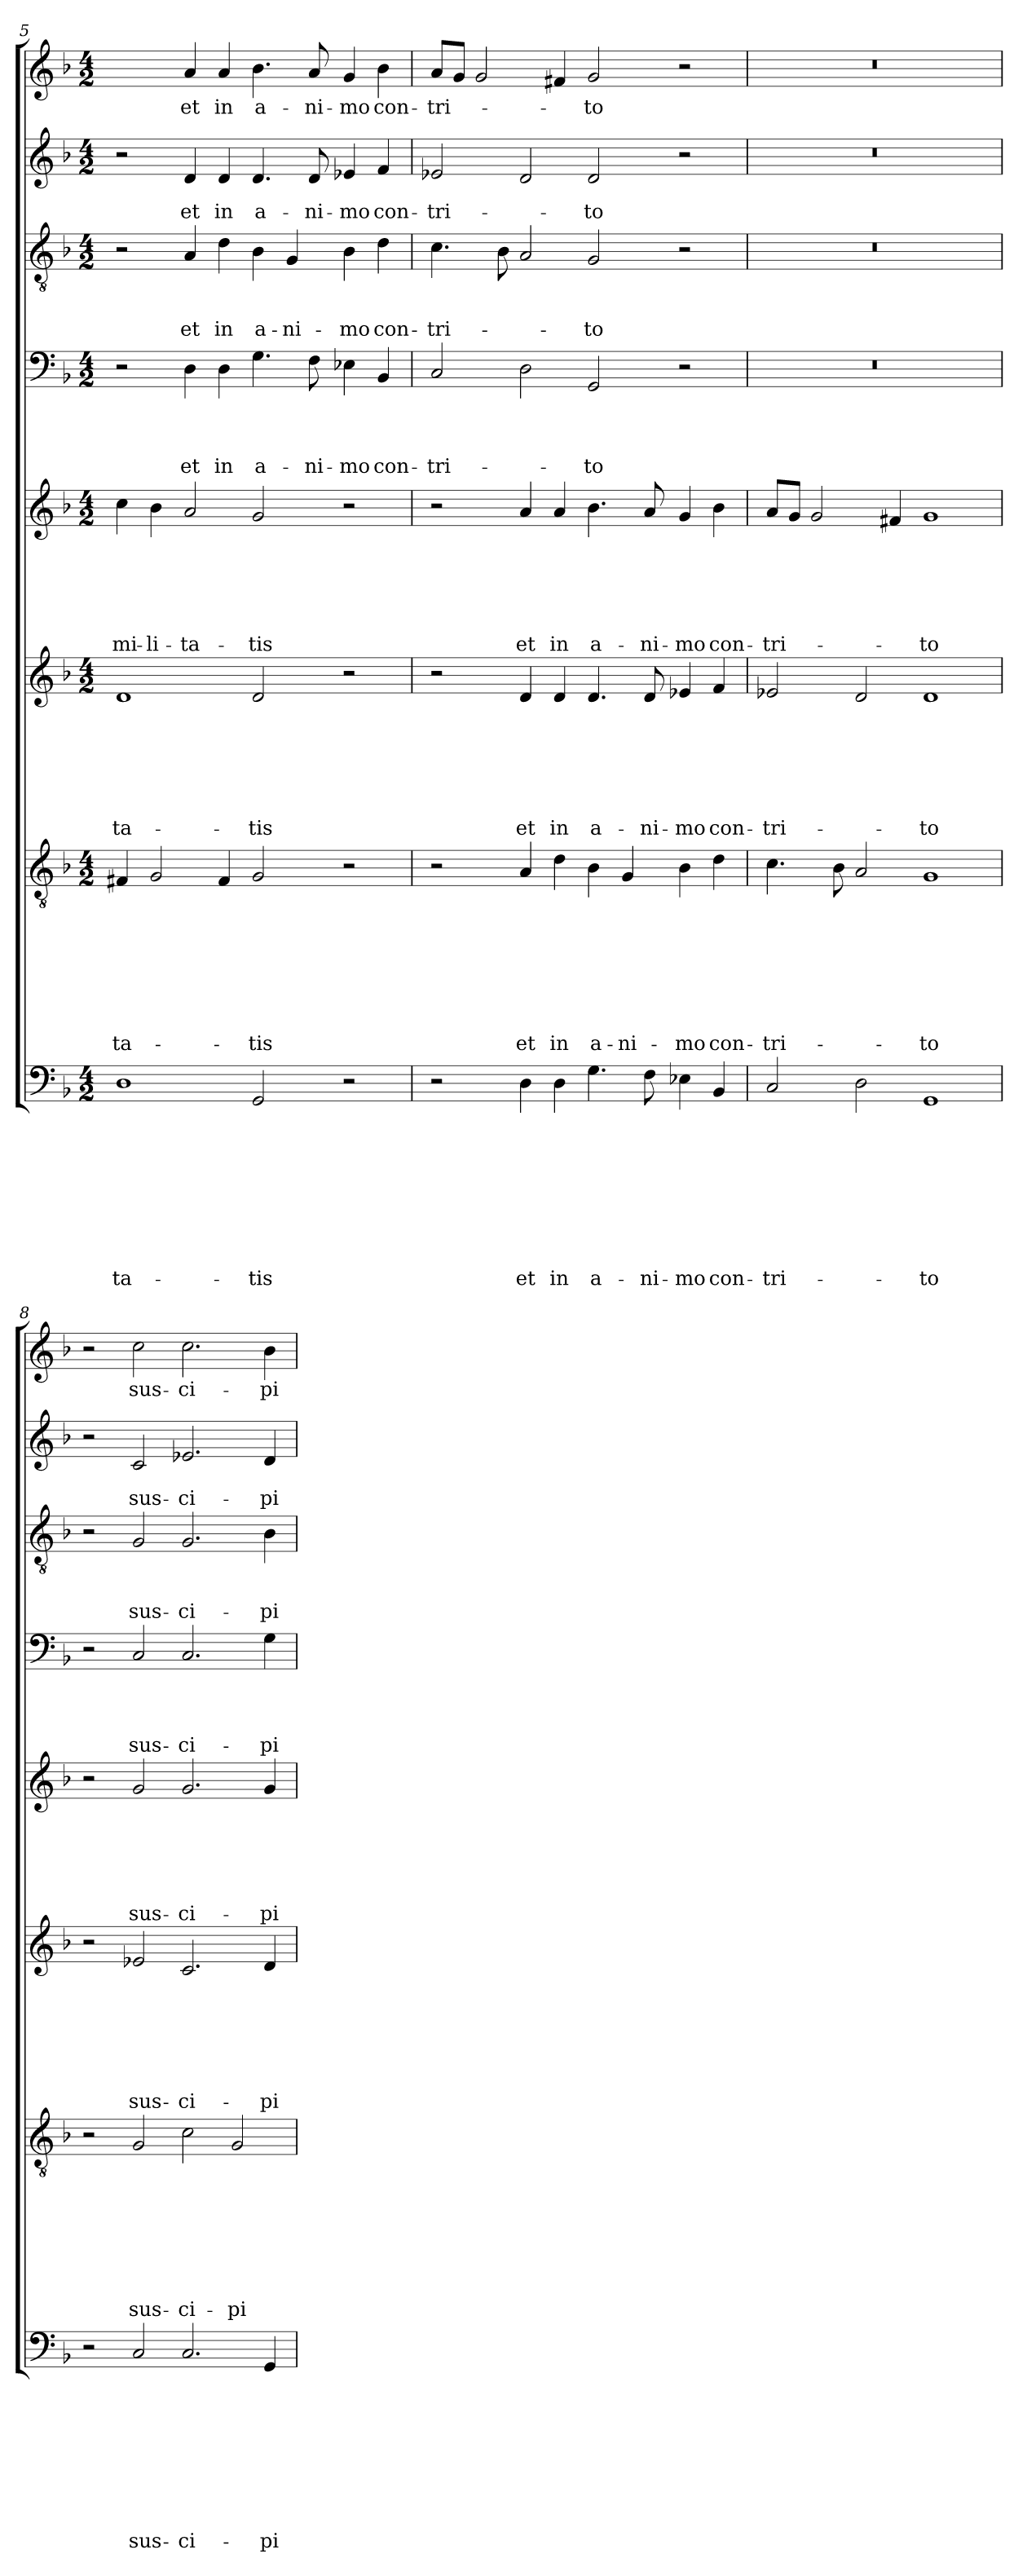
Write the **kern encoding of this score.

**kern	**text	**text	**text	**text	**text	**text	**text	**text	**text	**kern	**text	**text	**text	**text	**text	**text	**text	**text	**kern	**text	**text	**text	**text	**text	**text	**text	**kern	**text	**text	**text	**text	**text	**text	**kern	**text	**text	**text	**text	**kern	**text	**text	**text	**kern	**text	**text	**kern	**text
*part8	*part8	*part8	*part8	*part8	*part8	*part8	*part8	*part8	*part8	*part7	*part7	*part7	*part7	*part7	*part7	*part7	*part7	*part7	*part6	*part6	*part6	*part6	*part6	*part6	*part6	*part6	*part5	*part5	*part5	*part5	*part5	*part5	*part5	*part4	*part4	*part4	*part4	*part4	*part3	*part3	*part3	*part3	*part2	*part2	*part2	*part1	*part1
*staff8	*staff8	*staff8	*staff8	*staff8	*staff8	*staff8	*staff8	*staff8	*staff8	*staff7	*staff7	*staff7	*staff7	*staff7	*staff7	*staff7	*staff7	*staff7	*staff6	*staff6	*staff6	*staff6	*staff6	*staff6	*staff6	*staff6	*staff5	*staff5	*staff5	*staff5	*staff5	*staff5	*staff5	*staff4	*staff4	*staff4	*staff4	*staff4	*staff3	*staff3	*staff3	*staff3	*staff2	*staff2	*staff2	*staff1	*staff1
!!LO:LB:g=z
*clefF4	*	*	*	*	*	*	*	*	*	*clefGv2	*	*	*	*	*	*	*	*	*clefG2	*	*	*	*	*	*	*	*clefG2	*	*	*	*	*	*	*clefF4	*	*	*	*	*clefGv2	*	*	*	*clefG2	*	*	*clefG2	*
*k[b-]	*	*	*	*	*	*	*	*	*	*k[b-]	*	*	*	*	*	*	*	*	*k[b-]	*	*	*	*	*	*	*	*k[b-]	*	*	*	*	*	*	*k[b-]	*	*	*	*	*k[b-]	*	*	*	*k[b-]	*	*	*k[b-]	*
*d:	*	*	*	*	*	*	*	*	*	*d:	*	*	*	*	*	*	*	*	*d:	*	*	*	*	*	*	*	*d:	*	*	*	*	*	*	*d:	*	*	*	*	*d:	*	*	*	*d:	*	*	*d:	*
*M4/2	*	*	*	*	*	*	*	*	*	*M4/2	*	*	*	*	*	*	*	*	*M4/2	*	*	*	*	*	*	*	*M4/2	*	*	*	*	*	*	*M4/2	*	*	*	*	*M4/2	*	*	*	*M4/2	*	*	*M4/2	*
=5	=5	=5	=5	=5	=5	=5	=5	=5	=5	=5	=5	=5	=5	=5	=5	=5	=5	=5	=5	=5	=5	=5	=5	=5	=5	=5	=5	=5	=5	=5	=5	=5	=5	=5	=5	=5	=5	=5	=5	=5	=5	=5	=5	=5	=5	=5	=5
!	!	!	!	!	!	!	!	!	!LO:LY:b	!	!	!	!	!	!	!	!	!LO:LY:b	!	!	!	!	!	!	!	!LO:LY:b	!	!	!	!	!	!	!LO:LY:b	!	!	!	!	!	!	!	!	!	!	!	!	!	!
1D	.	.	.	.	.	.	.	.	-ta-	4F#X/	.	.	.	.	.	.	.	-ta-	1d	.	.	.	.	.	.	-ta-	4cc\	.	.	.	.	.	-mi-	2r	.	.	.	.	2r	.	.	.	2r	.	.	2ryy	.
!	!	!	!	!	!	!	!	!	!	!	!	!	!	!	!	!	!	!	!	!	!	!	!	!	!	!	!	!	!	!	!	!	!LO:LY:b	!	!	!	!	!	!	!	!	!	!	!	!	!	!
.	.	.	.	.	.	.	.	.	.	2G/	.	.	.	.	.	.	.	.	.	.	.	.	.	.	.	.	4b-\	.	.	.	.	.	-li-	.	.	.	.	.	.	.	.	.	.	.	.	.	.
!	!	!	!	!	!	!	!	!	!	!	!	!	!	!	!	!	!	!	!	!	!	!	!	!	!	!	!	!	!	!	!	!	!LO:LY:b	!	!	!	!	!LO:LY:b	!	!	!	!LO:LY:b	!	!	!LO:LY:b	!	!LO:LY:b
.	.	.	.	.	.	.	.	.	.	.	.	.	.	.	.	.	.	.	.	.	.	.	.	.	.	.	2a/	.	.	.	.	.	-ta-	4D\	.	.	.	et	4A/	.	.	et	4d/	.	et	4a/	et
!	!	!	!	!	!	!	!	!	!	!	!	!	!	!	!	!	!	!	!	!	!	!	!	!	!	!	!	!	!	!	!	!	!	!	!	!	!	!LO:LY:b	!	!	!	!LO:LY:b	!	!	!LO:LY:b	!	!LO:LY:b
.	.	.	.	.	.	.	.	.	.	4F#/	.	.	.	.	.	.	.	.	.	.	.	.	.	.	.	.	.	.	.	.	.	.	.	4D\	.	.	.	in	4d\	.	.	in	4d/	.	in	4a/	in
!	!	!	!	!	!	!	!	!	!LO:LY:b	!	!	!	!	!	!	!	!	!LO:LY:b	!	!	!	!	!	!	!	!LO:LY:b	!	!	!	!	!	!	!LO:LY:b	!	!	!	!	!LO:LY:b	!	!	!	!LO:LY:b	!	!	!LO:LY:b	!	!LO:LY:b
2GG/	.	.	.	.	.	.	.	.	-tis	2G/	.	.	.	.	.	.	.	-tis	2d/	.	.	.	.	.	.	-tis	2g/	.	.	.	.	.	-tis	4.G\	.	.	.	a-	4B-\	.	.	a-	4.d/	.	a-	4.b-\	a-
!	!	!	!	!	!	!	!	!	!	!	!	!	!	!	!	!	!	!	!	!	!	!	!	!	!	!	!	!	!	!	!	!	!	!	!	!	!	!	!	!	!	!LO:LY:b	!	!	!	!	!
.	.	.	.	.	.	.	.	.	.	.	.	.	.	.	.	.	.	.	.	.	.	.	.	.	.	.	.	.	.	.	.	.	.	.	.	.	.	.	4G/	.	.	-ni-	.	.	.	.	.
!	!	!	!	!	!	!	!	!	!	!	!	!	!	!	!	!	!	!	!	!	!	!	!	!	!	!	!	!	!	!	!	!	!	!	!	!	!	!LO:LY:b	!	!	!	!	!	!	!LO:LY:b	!	!LO:LY:b
.	.	.	.	.	.	.	.	.	.	.	.	.	.	.	.	.	.	.	.	.	.	.	.	.	.	.	.	.	.	.	.	.	.	8F\	.	.	.	-ni-	.	.	.	.	8d/	.	-ni-	8a/	-ni-
!	!	!	!	!	!	!	!	!	!	!	!	!	!	!	!	!	!	!	!	!	!	!	!	!	!	!	!	!	!	!	!	!	!	!	!	!	!	!LO:LY:b	!	!	!	!LO:LY:b	!	!	!LO:LY:b	!	!LO:LY:b
2r	.	.	.	.	.	.	.	.	.	2r	.	.	.	.	.	.	.	.	2r	.	.	.	.	.	.	.	2r	.	.	.	.	.	.	4E-X\	.	.	.	-mo	4B-\	.	.	-mo	4e-X/	.	-mo	4g/	-mo
!	!	!	!	!	!	!	!	!	!	!	!	!	!	!	!	!	!	!	!	!	!	!	!	!	!	!	!	!	!	!	!	!	!	!	!	!	!	!LO:LY:b	!	!	!	!LO:LY:b	!	!	!LO:LY:b	!	!LO:LY:b
.	.	.	.	.	.	.	.	.	.	.	.	.	.	.	.	.	.	.	.	.	.	.	.	.	.	.	.	.	.	.	.	.	.	4BB-/	.	.	.	con-	4d\	.	.	con-	4f/	.	con-	4b-\	con-
=6	=6	=6	=6	=6	=6	=6	=6	=6	=6	=6	=6	=6	=6	=6	=6	=6	=6	=6	=6	=6	=6	=6	=6	=6	=6	=6	=6	=6	=6	=6	=6	=6	=6	=6	=6	=6	=6	=6	=6	=6	=6	=6	=6	=6	=6	=6	=6
!	!	!	!	!	!	!	!	!	!	!	!	!	!	!	!	!	!	!	!	!	!	!	!	!	!	!	!	!	!	!	!	!	!	!	!	!	!	!LO:LY:b	!	!	!	!LO:LY:b	!	!	!LO:LY:b	!	!LO:LY:b
2r	.	.	.	.	.	.	.	.	.	2r	.	.	.	.	.	.	.	.	2r	.	.	.	.	.	.	.	2r	.	.	.	.	.	.	2C/	.	.	.	-tri-	4.c\	.	.	-tri-	2e-X/	.	-tri-	8a/L	-tri-
.	.	.	.	.	.	.	.	.	.	.	.	.	.	.	.	.	.	.	.	.	.	.	.	.	.	.	.	.	.	.	.	.	.	.	.	.	.	.	.	.	.	.	.	.	.	8g/J	.
.	.	.	.	.	.	.	.	.	.	.	.	.	.	.	.	.	.	.	.	.	.	.	.	.	.	.	.	.	.	.	.	.	.	.	.	.	.	.	.	.	.	.	.	.	.	2g/	.
.	.	.	.	.	.	.	.	.	.	.	.	.	.	.	.	.	.	.	.	.	.	.	.	.	.	.	.	.	.	.	.	.	.	.	.	.	.	.	8B-\	.	.	.	.	.	.	.	.
!	!	!	!	!	!	!	!	!	!LO:LY:b	!	!	!	!	!	!	!	!	!LO:LY:b	!	!	!	!	!	!	!	!LO:LY:b	!	!	!	!	!	!	!LO:LY:b	!	!	!	!	!	!	!	!	!	!	!	!	!	!
4D\	.	.	.	.	.	.	.	.	et	4A/	.	.	.	.	.	.	.	et	4d/	.	.	.	.	.	.	et	4a/	.	.	.	.	.	et	2D\	.	.	.	.	2A/	.	.	.	2d/	.	.	.	.
!	!	!	!	!	!	!	!	!	!LO:LY:b	!	!	!	!	!	!	!	!	!LO:LY:b	!	!	!	!	!	!	!	!LO:LY:b	!	!	!	!	!	!	!LO:LY:b	!	!	!	!	!	!	!	!	!	!	!	!	!	!
4D\	.	.	.	.	.	.	.	.	in	4d\	.	.	.	.	.	.	.	in	4d/	.	.	.	.	.	.	in	4a/	.	.	.	.	.	in	.	.	.	.	.	.	.	.	.	.	.	.	4f#X/	.
!	!	!	!	!	!	!	!	!	!LO:LY:b	!	!	!	!	!	!	!	!	!LO:LY:b	!	!	!	!	!	!	!	!LO:LY:b	!	!	!	!	!	!	!LO:LY:b	!	!	!	!	!LO:LY:b	!	!	!	!LO:LY:b	!	!	!LO:LY:b	!	!LO:LY:b
4.G\	.	.	.	.	.	.	.	.	a-	4B-\	.	.	.	.	.	.	.	a-	4.d/	.	.	.	.	.	.	a-	4.b-\	.	.	.	.	.	a-	2GG/	.	.	.	-to	2G/	.	.	-to	2d/	.	-to	2g/	-to
!	!	!	!	!	!	!	!	!	!	!	!	!	!	!	!	!	!	!LO:LY:b	!	!	!	!	!	!	!	!	!	!	!	!	!	!	!	!	!	!	!	!	!	!	!	!	!	!	!	!	!
.	.	.	.	.	.	.	.	.	.	4G/	.	.	.	.	.	.	.	-ni-	.	.	.	.	.	.	.	.	.	.	.	.	.	.	.	.	.	.	.	.	.	.	.	.	.	.	.	.	.
!	!	!	!	!	!	!	!	!	!LO:LY:b	!	!	!	!	!	!	!	!	!	!	!	!	!	!	!	!	!LO:LY:b	!	!	!	!	!	!	!LO:LY:b	!	!	!	!	!	!	!	!	!	!	!	!	!	!
8F\	.	.	.	.	.	.	.	.	-ni-	.	.	.	.	.	.	.	.	.	8d/	.	.	.	.	.	.	-ni-	8a/	.	.	.	.	.	-ni-	.	.	.	.	.	.	.	.	.	.	.	.	.	.
!	!	!	!	!	!	!	!	!	!LO:LY:b	!	!	!	!	!	!	!	!	!LO:LY:b	!	!	!	!	!	!	!	!LO:LY:b	!	!	!	!	!	!	!LO:LY:b	!	!	!	!	!	!	!	!	!	!	!	!	!	!
4E-X\	.	.	.	.	.	.	.	.	-mo	4B-\	.	.	.	.	.	.	.	-mo	4e-X/	.	.	.	.	.	.	-mo	4g/	.	.	.	.	.	-mo	2r	.	.	.	.	2r	.	.	.	2r	.	.	2r	.
!	!	!	!	!	!	!	!	!	!LO:LY:b	!	!	!	!	!	!	!	!	!LO:LY:b	!	!	!	!	!	!	!	!LO:LY:b	!	!	!	!	!	!	!LO:LY:b	!	!	!	!	!	!	!	!	!	!	!	!	!	!
4BB-/	.	.	.	.	.	.	.	.	con-	4d\	.	.	.	.	.	.	.	con-	4f/	.	.	.	.	.	.	con-	4b-\	.	.	.	.	.	con-	.	.	.	.	.	.	.	.	.	.	.	.	.	.
=7	=7	=7	=7	=7	=7	=7	=7	=7	=7	=7	=7	=7	=7	=7	=7	=7	=7	=7	=7	=7	=7	=7	=7	=7	=7	=7	=7	=7	=7	=7	=7	=7	=7	=7	=7	=7	=7	=7	=7	=7	=7	=7	=7	=7	=7	=7	=7
!	!	!	!	!	!	!	!	!	!LO:LY:b	!	!	!	!	!	!	!	!	!LO:LY:b	!	!	!	!	!	!	!	!LO:LY:b	!	!	!	!	!	!	!LO:LY:b	!	!	!	!	!	!	!	!	!	!	!	!	!	!
2C/	.	.	.	.	.	.	.	.	-tri-	4.c\	.	.	.	.	.	.	.	-tri-	2e-X/	.	.	.	.	.	.	-tri-	8a/L	.	.	.	.	.	-tri-	0r	.	.	.	.	0r	.	.	.	0r	.	.	0r	.
.	.	.	.	.	.	.	.	.	.	.	.	.	.	.	.	.	.	.	.	.	.	.	.	.	.	.	8g/J	.	.	.	.	.	.	.	.	.	.	.	.	.	.	.	.	.	.	.	.
.	.	.	.	.	.	.	.	.	.	.	.	.	.	.	.	.	.	.	.	.	.	.	.	.	.	.	2g/	.	.	.	.	.	.	.	.	.	.	.	.	.	.	.	.	.	.	.	.
.	.	.	.	.	.	.	.	.	.	8B-\	.	.	.	.	.	.	.	.	.	.	.	.	.	.	.	.	.	.	.	.	.	.	.	.	.	.	.	.	.	.	.	.	.	.	.	.	.
2D\	.	.	.	.	.	.	.	.	.	2A/	.	.	.	.	.	.	.	.	2d/	.	.	.	.	.	.	.	.	.	.	.	.	.	.	.	.	.	.	.	.	.	.	.	.	.	.	.	.
.	.	.	.	.	.	.	.	.	.	.	.	.	.	.	.	.	.	.	.	.	.	.	.	.	.	.	4f#X/	.	.	.	.	.	.	.	.	.	.	.	.	.	.	.	.	.	.	.	.
!	!	!	!	!	!	!	!	!	!LO:LY:b	!	!	!	!	!	!	!	!	!LO:LY:b	!	!	!	!	!	!	!	!LO:LY:b	!	!	!	!	!	!	!LO:LY:b	!	!	!	!	!	!	!	!	!	!	!	!	!	!
1GG	.	.	.	.	.	.	.	.	-to	1G	.	.	.	.	.	.	.	-to	1d	.	.	.	.	.	.	-to	1g	.	.	.	.	.	-to	.	.	.	.	.	.	.	.	.	.	.	.	.	.
=8	=8	=8	=8	=8	=8	=8	=8	=8	=8	=8	=8	=8	=8	=8	=8	=8	=8	=8	=8	=8	=8	=8	=8	=8	=8	=8	=8	=8	=8	=8	=8	=8	=8	=8	=8	=8	=8	=8	=8	=8	=8	=8	=8	=8	=8	=8	=8
2r	.	.	.	.	.	.	.	.	.	2r	.	.	.	.	.	.	.	.	2r	.	.	.	.	.	.	.	2r	.	.	.	.	.	.	2r	.	.	.	.	2r	.	.	.	2r	.	.	2r	.
!	!	!	!	!	!	!	!	!	!LO:LY:b	!	!	!	!	!	!	!	!	!LO:LY:b	!	!	!	!	!	!	!	!LO:LY:b	!	!	!	!	!	!	!LO:LY:b	!	!	!	!	!LO:LY:b	!	!	!	!LO:LY:b	!	!	!LO:LY:b	!	!LO:LY:b
2C/	.	.	.	.	.	.	.	.	sus-	2G/	.	.	.	.	.	.	.	sus-	2e-X/	.	.	.	.	.	.	sus-	2g/	.	.	.	.	.	sus-	2C/	.	.	.	sus-	2G/	.	.	sus-	2c/	.	sus-	2cc\	sus-
!	!	!	!	!	!	!	!	!	!LO:LY:b	!	!	!	!	!	!	!	!	!LO:LY:b	!	!	!	!	!	!	!	!LO:LY:b	!	!	!	!	!	!	!LO:LY:b	!	!	!	!	!LO:LY:b	!	!	!	!LO:LY:b	!	!	!LO:LY:b	!	!LO:LY:b
2.C/	.	.	.	.	.	.	.	.	-ci-	2c\	.	.	.	.	.	.	.	-ci-	2.c/	.	.	.	.	.	.	-ci-	2.g/	.	.	.	.	.	-ci-	2.C/	.	.	.	-ci-	2.G/	.	.	-ci-	2.e-X/	.	-ci-	2.cc\	-ci-
!	!	!	!	!	!	!	!	!	!	!	!	!	!	!	!	!	!	!LO:LY:b	!	!	!	!	!	!	!	!	!	!	!	!	!	!	!	!	!	!	!	!	!	!	!	!	!	!	!	!	!
.	.	.	.	.	.	.	.	.	.	2G/	.	.	.	.	.	.	.	-pi-	.	.	.	.	.	.	.	.	.	.	.	.	.	.	.	.	.	.	.	.	.	.	.	.	.	.	.	.	.
!	!	!	!	!	!	!	!	!	!LO:LY:b	!	!	!	!	!	!	!	!	!	!	!	!	!	!	!	!	!LO:LY:b	!	!	!	!	!	!	!LO:LY:b	!	!	!	!	!LO:LY:b	!	!	!	!LO:LY:b	!	!	!LO:LY:b	!	!LO:LY:b
4GG/	.	.	.	.	.	.	.	.	-pi-	.	.	.	.	.	.	.	.	.	4d/	.	.	.	.	.	.	-pi-	4g/	.	.	.	.	.	-pi-	4G\	.	.	.	-pi-	4B-\	.	.	-pi-	4d/	.	-pi-	4b-\	-pi-
=	=	=	=	=	=	=	=	=	=	=	=	=	=	=	=	=	=	=	=	=	=	=	=	=	=	=	=	=	=	=	=	=	=	=	=	=	=	=	=	=	=	=	=	=	=	=	=
*-	*-	*-	*-	*-	*-	*-	*-	*-	*-	*-	*-	*-	*-	*-	*-	*-	*-	*-	*-	*-	*-	*-	*-	*-	*-	*-	*-	*-	*-	*-	*-	*-	*-	*-	*-	*-	*-	*-	*-	*-	*-	*-	*-	*-	*-	*-	*-
